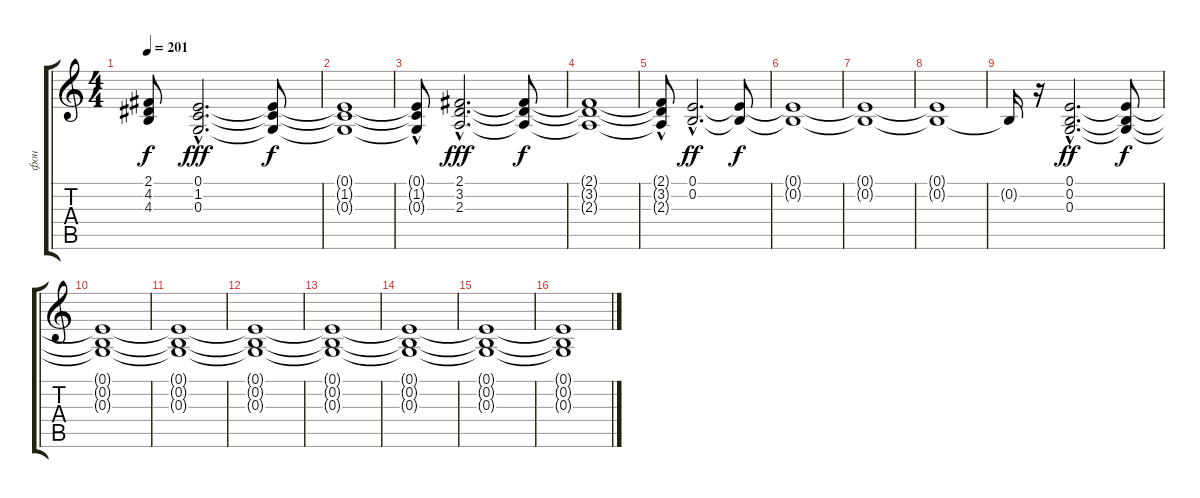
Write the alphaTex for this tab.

\track ("фон" "фон") {instrument lead3calliope}
\staff {score tabs}
\tuning (E4 B3 G3 D3 A2 E2) {hide}
\ts (4 4)
\tempo 201
\clef g2
\ks c
(2.1{t} 4.2{t} 4.3{t}).8{dy f} (0.1{hac} 1.2{hac} 0.3{hac}).2{d dy fff} (0.1{t} 1.2{t} 0.3{t}).8{dy f} |
(0.1{t} 1.2{t} 0.3{t}).1 |
(0.1{hac t} 1.2{t} 0.3{hac t}).8 (2.1{hac} 3.2{hac} 2.3{hac}).2{d dy fff} (2.1{t} 3.2{t} 2.3{t}).8{dy f} |
(2.1{t} 3.2{t} 2.3{t}).1 |
(2.1{hac t} 3.2{hac t} 2.3{t}).8 (0.1{hac} 0.2{hac}).2{d dy ff} (0.1{t} 0.2{t}).8{dy f} |
(0.1{t} 0.2{t}).1 |
(0.1{t} 0.2{t}).1 |
(0.1{t} 0.2{t}).1 |
0.2{t}.16 r.16 (0.1{hac} 0.2{hac} 0.3{hac}).2{d dy ff} (0.1{t} 0.2{t} 0.3{t}).8{dy f} |
(0.1{t} 0.2{t} 0.3{t}).1 |
(0.1{t} 0.2{t} 0.3{t}).1 |
(0.1{t} 0.2{t} 0.3{t}).1 |
(0.1{t} 0.2{t} 0.3{t}).1 |
(0.1{t} 0.2{t} 0.3{t}).1 |
(0.1{t} 0.2{t} 0.3{t}).1 |
(0.1{t} 0.2{t} 0.3{t}).1
